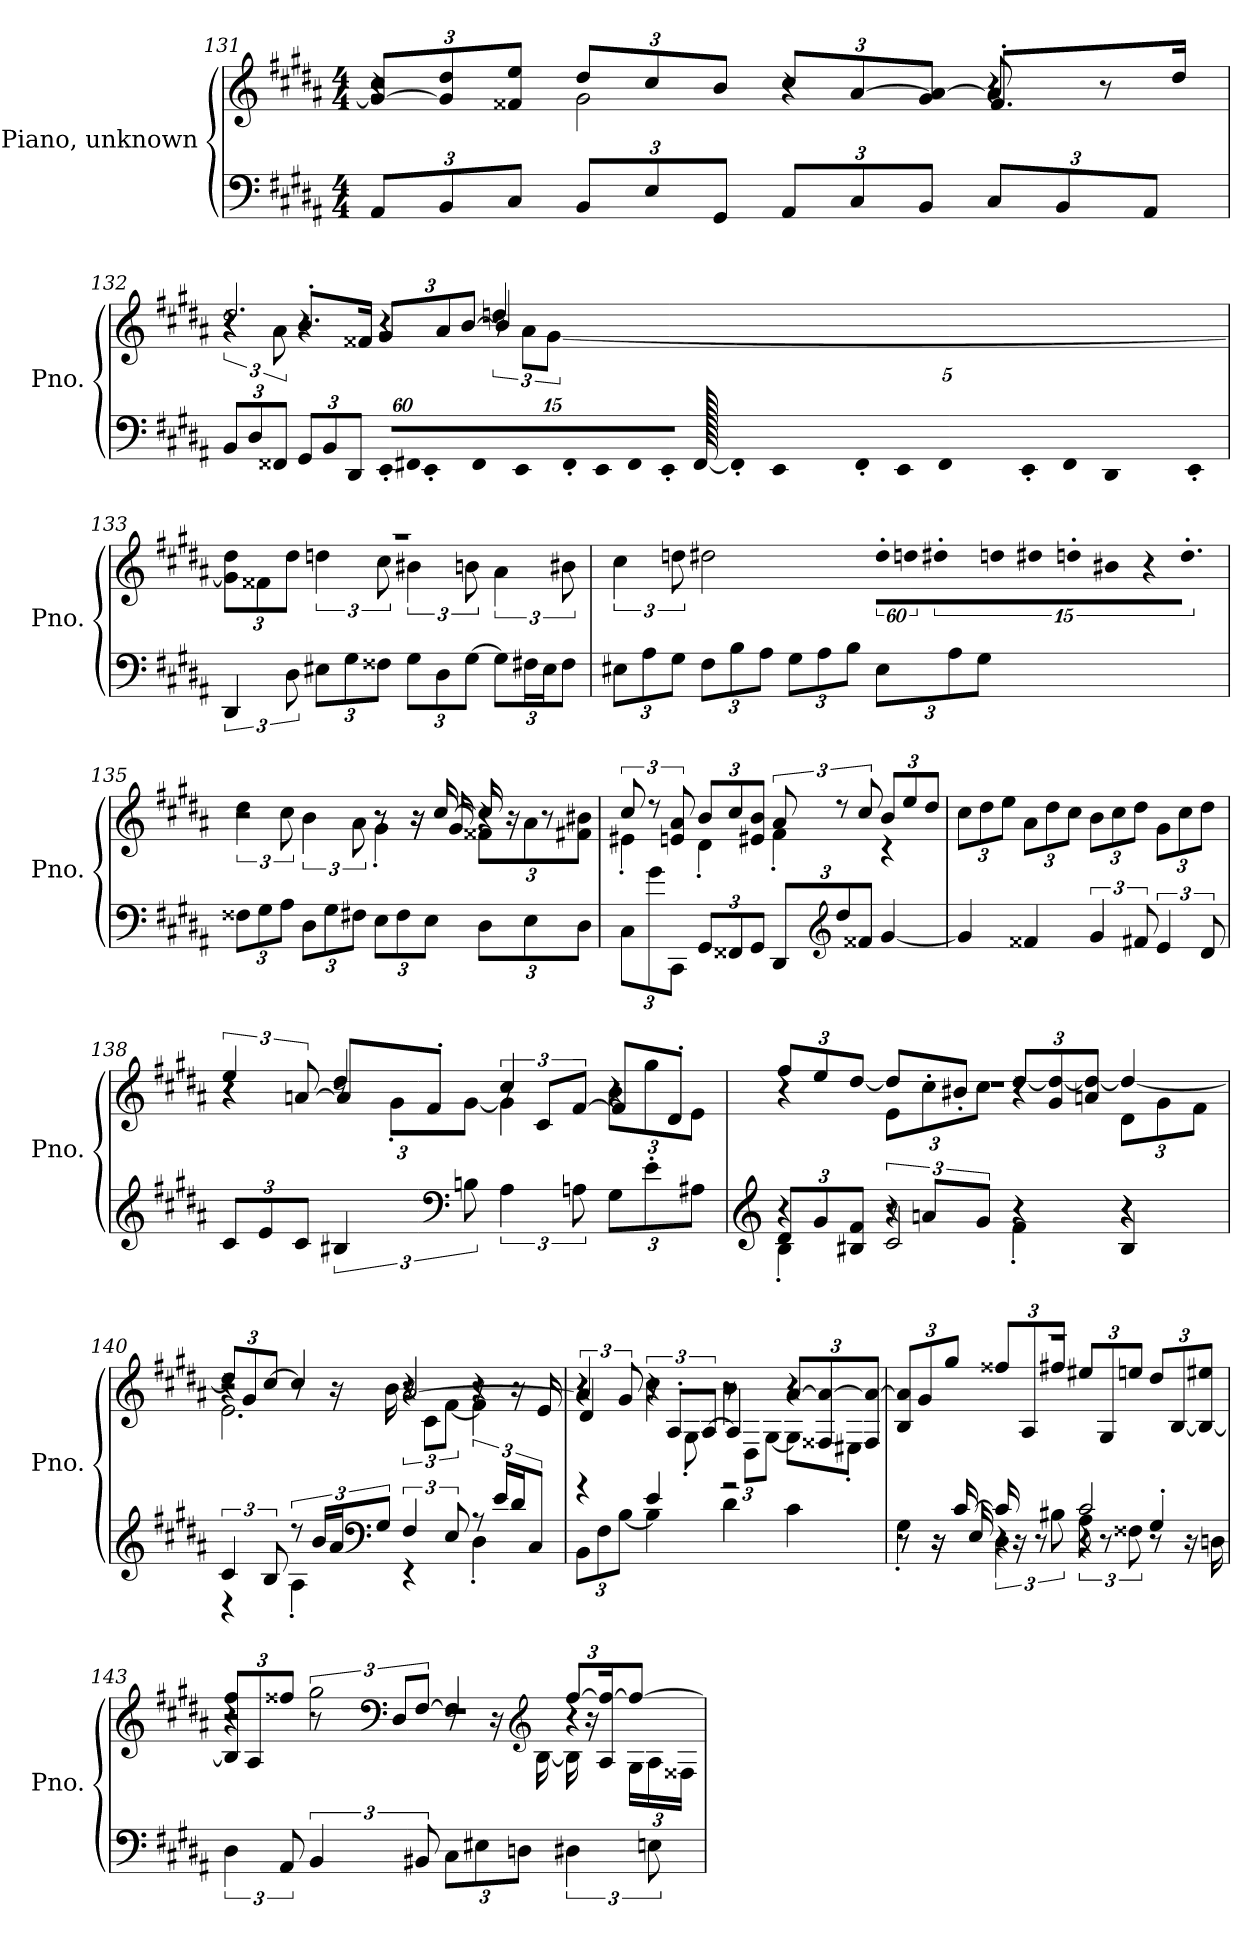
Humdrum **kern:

**kern	**kern
*part1	*part1
*staff2	*staff1
*I"Piano, unknown	*
*I'Pno.	*
!!LO:LB:g=z
*clefF4	*clefG2
*k[f#c#g#d#a#]	*k[f#c#g#d#a#]
*M4/4	*M4/4
=131	=131
*	*^
*	*	*^
*Xbrackettup	*	*	*Xbrackettup
12AA#/L	2r	4r	12g#/_ 12cc#/L
12BB/	.	.	12g#/] 12dd#/
12C#/J	.	.	12f##X/ 12ee/J
12BB/L	.	2g#\	12dd#/L
12E/	.	.	12cc#/
12GG#/J	.	.	12b/J
12AA#/L	12cc#/L	.	4r
12C#/	[12a#/	.	.
12BB/J	12g#/ 12a#/_J	.	.
12C#/L	8a#/]	4r	8.f##'/L
12BB/	.	.	.
.	8r	.	.
12AA#/J	.	.	.
.	.	.	16dd#/Jk
=132	=132	=132	=132
*	*	*brackettup	*
12BB/L	2.dd#/	6r	4r
12D#/	.	.	.
12FF##X/J	.	12a#\	.
12GG#/L	.	4r	8.b'/L
12BB/	.	.	.
12DD#/J	.	.	.
.	.	.	16f##X/Jk
!LO:N:vis=32	!	!	!
*	*	*	*Xbrackettup
1920%53EE'/LLL	.	4r	12g#/L
!LO:N:vis=32	!	!	!
1920%53FF#X/	.	.	.
1920ryy	.	.	.
!LO:N:vis=32	!	!	!
1920%53EE'/	.	.	.
!LO:N:vis=32	!	!	!
1920%53FF#/	.	.	12a#/
!LO:N:vis=32	!	!	!
1920%53EE/	.	.	.
1920ryy	.	.	.
!LO:N:vis=32	!	!	!
1920%53FF#'/	.	.	.
!LO:N:vis=32	!	!	!
1920%53EE/	.	.	[12b/J
!LO:N:vis=32	!	!	!
1920%53FF#/	.	.	.
1920ryy	.	.	.
!LO:N:vis=32	!	!	!
1920%53EE'/JJJ	.	.	.
*	*	*brackettup	*
[640FF#/LLL	4ddn/	12r	4b/]
192%5FF#'/LLL]	.	.	.
!LO:N:vis=32	!	!	!
1920%53EE/	.	.	.
1920ryy	.	.	.
!LO:N:vis=32	!	!	!
1920%53FF#'/	.	.	.
!LO:N:vis=32	!	!	!
1920%53EE/	.	12a#\L	.
!LO:N:vis=32	!	!	!
1920%53FF#/	.	.	.
1920ryy	.	.	.
!LO:N:vis=32	!	!	!
1920%53EE'/	.	.	.
!LO:N:vis=32	!	!	!
1920%53FF#/	.	[12g#\J	.
!LO:N:vis=32	!	!	!
1920%53DD#/	.	.	.
1920ryy	.	.	.
!LO:N:vis=32	!	!	!
1920%53EE'/JJJ	.	.	.
*	*	*v	*v
!!LO:PB:g=z
=133	=133	=133
*brackettup	*	*Xbrackettup
6DD#/	1r	12g#\] 12dd#\L
.	.	12f##X\
12D#\	.	12dd#\J
*Xbrackettup	*	*brackettup
12E#X\L	.	6ddn\
12G#\	.	.
12F##X\J	.	12cc#\
12G#\L	.	6b#X\
12D#\	.	.
[12G#\J	.	12bn\
12G#\L]	.	6a#\
24F#X\L	.	.
24E#\J	.	.
12F#\J	.	12b#X\
*	*v	*v
=134	=134
12E#X\L	6cc#\
12A#\	.
12G#\J	12ddn\
12F#\L	2dd#X\
12B\	.
12A#\J	.
12G#\L	.
12A#\	.
12B\J	.
!	!LO:N:vis=32
12E#\L	1920%53dd#'\LLL
!	!LO:N:vis=32
.	1920%53ddn\
.	1920ryy
!	!LO:N:vis=32
.	1920%53dd#X'\
!	!LO:N:vis=32
12A#\	1920%53ddn\
!	!LO:N:vis=32
.	1920%53dd#X\
.	1920ryy
!	!LO:N:vis=32
.	1920%53ddn'\
!	!LO:N:vis=32
12G#\J	1920%53b#X\JJJ
!	!LO:N:vis=64
.	640%9r
.	36.dd'\
!!LO:LB:g=z
=135	=135
*	*^
*	*	*^
12F##X\L	2r	6dd#\	2r
12G#\	.	.	.
12A#\J	.	12cc#\	.
12D#\L	.	6b\	.
12G#\	.	.	.
12F#X\J	.	12a#\	.
12E\L	8r	4g#'\	8r
12F#\	.	.	.
.	16r	.	16r
12E\J	.	.	.
.	[16cc#/	.	16g#/
*	*	*Xbrackettup	*
12D#\L	16cc#/]	12f##X\L	4r
.	16r	.	.
12E\	.	12a#\	.
.	8r	.	.
12D#\J	.	12f#X\ 12b#X\J	.
*	*v	*v	*v
=136	=136
*	*brackettup
*	*^
12C#\L	12cc#/	4e#X'\
12g#\	12r	.
12CC#\J	12en/ 12a#/	.
*	*Xbrackettup	*
12GG#/L	12b/L	4d#'\
12FF##X/	12cc#/	.
12GG#/J	12e#X/ 12b/J	.
*	*brackettup	*
12DD#/L	12a#/	4f#'\
*clefG2	*	*
12dd#/	12r	.
12f##X/J	12cc#/	.
*	*Xbrackettup	*
[4g#/	12b/L	4r
.	12ee/	.
.	12dd#/J	.
*	*v	*v
!!LO:LB:g=z
=137	=137
4g#/]	12cc#\L
.	12dd#\
.	12ee\J
4f##X/	12a#\L
.	12dd#\
.	12cc#\J
*brackettup	*
6g#/	12b\L
.	12cc#\
12f#X/	12dd#\J
6e/	12g#\L
.	12cc#\
12d#/	12dd#\J
=138	=138
*	*^
*	*	*^
*Xbrackettup	*	*	*brackettup
12c#/L	4r	4r	6ee/
12e/	.	.	.
12c#/J	.	.	[12an/
*brackettup	*	*	*
6B#X/	4dd#/	12r	8a/L]
.	.	12g#'\L	.
.	.	.	8f#'/J
*clefF4	*	*	*
12Bn\	.	[12g#\J	.
6A#\	4cc#/	4g#\]	12r
.	.	.	12c#/L
12An\	.	.	[12f#/J
*Xbrackettup	*	*Xbrackettup	*
12G#\L	4r	12b\L	8f#/L]
12e'\	.	12gg#\	.
.	.	.	8d#'/J
12A#X\J	.	12e\J	.
!!LO:LB:g=z	!!	!!
=139	=139	=139	=139
*clefG2	*	*	*
*^	*	*	*
*	*^	*	*	*
12d#/L	4B'\	4r	1r	12ff#/L	4r
12g#/	.	.	.	12ee/	.
12B#X/ 12f#/J	.	.	.	[12dd#/J	.
*brackettup	*	*	*	*	*
12r	4r	2c#/	.	8dd#/L]	12e\L
12an/L	.	.	.	.	12cc#'\
.	.	.	.	8b#X'/J	.
12g#/J	.	.	.	.	12cc#\J
4r	4f#'\	.	.	[12dd#/L	4r
.	.	.	.	12g#/ 12dd#/_	.
.	.	.	.	12an/ 12dd#/_J	.
4B#/	4r	4r	.	4dd#/_	12d#\L
.	.	.	.	.	12g#\
.	.	.	.	.	12f#\J
*	*v	*v	*	*	*
=140	=140	=140	=140	=140
*	*	*	*	*^
6c#/	4r	2r	2.e\	12dd#/L]	4r
.	.	.	.	12g#/	.
12B/	.	.	.	[12cc#/J	.
12r	4A#'\	.	.	4cc#/]	8r
24b/LL	.	.	.	.	.
*Xbrackettup	*	*	*	*	*
24a#/J	.	.	.	.	16r
*clefF4	*	*	*	*	*
12G#/J	.	.	.	.	.
.	.	.	.	.	16b\
*brackettup	*	*	*	*	*brackettup
6F#/	4r	[2a#/	.	4r	12r
.	.	.	.	.	12c#\L
12E/	.	.	.	.	[12f#\J
12r	4D#'\	.	4r	8r	4f#\]
24e/LL	.	.	.	.	.
*Xbrackettup	*	*	*	*	*
24d#/J	.	.	.	16r	.
12C#/J	.	.	.	.	.
.	.	.	.	16e/	.
!!LO:LB:g=z	!!	!!	!!
=141	=141	=141	=141	=141	=141
4r	12BB\L	4a#/]	4r	6d#/	4r
.	12F#\	.	.	.	.
.	[12B\J	.	.	12g#/	.
4e/	4B\]	4r	4cc#\	12r	8r
.	.	.	.	12A#'/L	.
.	.	.	.	.	8G#'\
.	.	.	.	[12A#/J	.
2r	4d#\	2r	4b\	4A#/]	12r
.	.	.	.	.	12D#\L
.	.	.	.	.	[12G#\J
*	*	*	*	*Xbrackettup	*
.	4c#\	.	4r	[12a#/L	8G#\L]
.	.	.	.	12F##X/ 12a#/_	.
.	.	.	.	.	8E#X'\J
.	.	.	.	12F##/ 12a#/_J	.
*	*	*	*v	*v	*v
=142	=142	=142	=142
*	*^	*	*
8r	4G#'\	8r	1r	12B/ 12a#/]L
.	.	.	.	12g#/
16r	.	16r	.	.
.	.	.	.	12gg#/J
[16c#/	.	16E/	.	.
*	*brackettup	*	*	*
16c#/]	6D#\	4r	.	12ff##X/L
16r	.	.	.	.
.	.	.	.	12A#/
8r	.	.	.	.
.	12B#X\	.	.	12ff#X/J
2c#/	12A#\	4r	.	12ee#X/L
.	12r	.	.	12G#/
.	12F##X\	.	.	12een/J
.	8r	4G#'/	.	12dd#/L
.	.	.	.	[12B/
.	16r	.	.	.
.	.	.	.	12B/_ 12ee#X/J
.	16Dn\	.	.	.
*v	*v	*v	*	*
!!LO:LB:g=z
=143	=143	=143
*	*^	*^
6D#\	1r	4r	12B/] 12ff#/L	2r
.	.	.	12A#/	.
12AA#/	.	.	12ff##X/J	.
*	*	*	*brackettup	*
6BB/	.	2gg#\	12r	.
*	*clefF4	*	*	*
.	.	.	12D#/L	.
12BB#X/	.	.	[12F#/J	.
*Xbrackettup	*	*	*	*
12C#\L	.	.	4F#/]	8r
12E#X\	.	.	.	.
.	.	.	.	16r
12Dn\J	.	.	.	.
*	*clefG2	*	*	*
.	.	.	.	[16B\
*brackettup	*	*	*Xbrackettup	*
6D#X\	.	4r	[12ff##/L	16B\]
.	.	.	.	16r
.	.	.	24A#/ 24ff##/_K	.
.	.	.	8ff##/J_	24G#\LL
12En\	.	.	.	24A#\
.	.	.	.	24F##X\JJ
*	*v	*v	*v	*v
=	=
*-	*-
